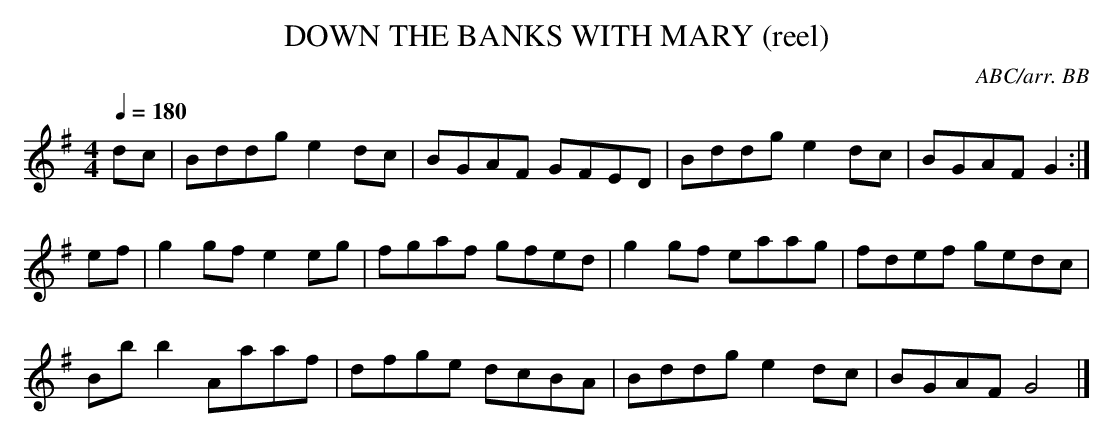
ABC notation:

X:1
T:DOWN THE BANKS WITH MARY (reel)
C:ABC/arr. BB
M:4/4
Q:1/4=180
K:G
dc|Bddg e2dc|BGAF GFED|Bddg e2dc|BGAF G2:|
ef|g2gf e2eg|fgaf gfed|g2gf eaag|fdef gedc|
Bbb2 Aaaf|dfge dcBA|Bddg e2dc|BGAF G4|]
